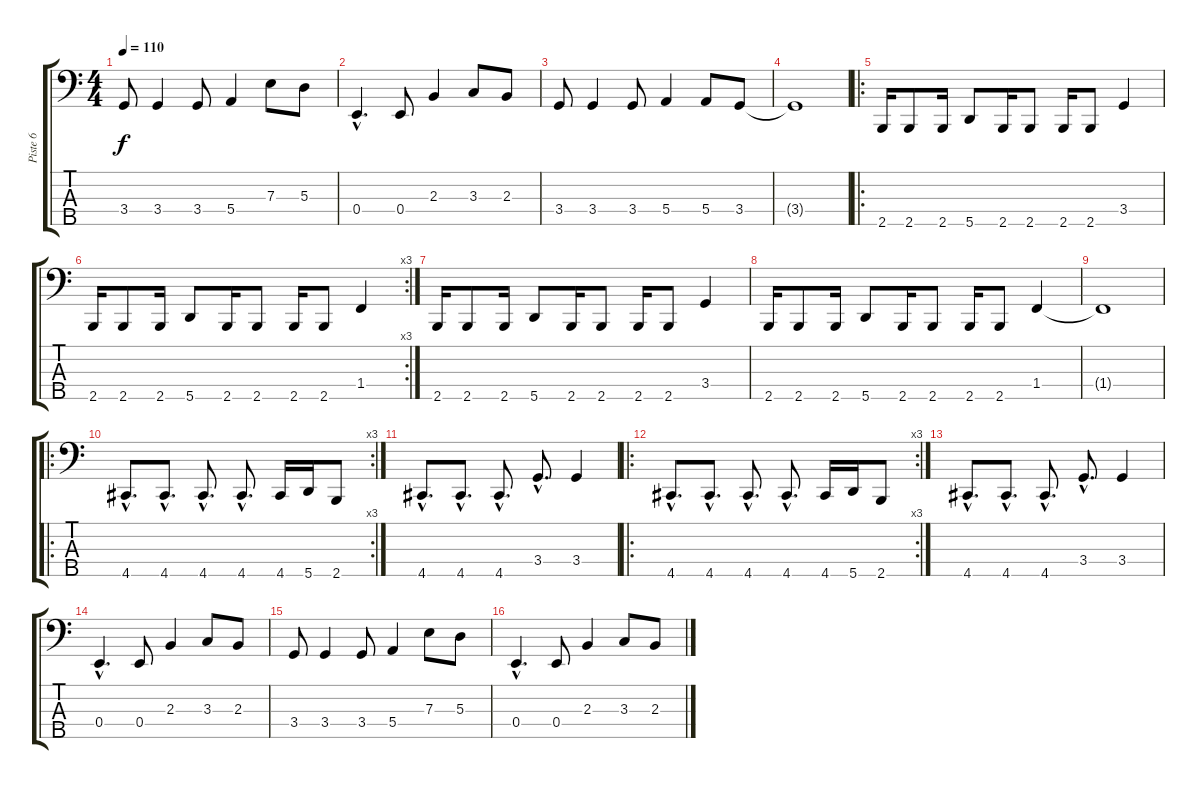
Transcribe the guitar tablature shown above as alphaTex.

\track ("Piste 6" "Piste 6") {instrument electricbasspick}
\staff {score tabs}
\tuning (G2 D2 A1 E1 A0) {hide}
\ts (4 4)
\tempo 110
\clef f4
\ks c
3.4.8{dy f} 3.4.4 3.4.8 5.4.4 7.3.8 5.3.8 |
0.4{hac}.4{d} 0.4.8 2.3.4 3.3.8 2.3.8 |
3.4.8 3.4.4 3.4.8 5.4.4 5.4.8 3.4.8 |
3.4{t}.1 |
\ro
2.5.16 2.5.8 2.5.16 5.5.8 2.5.16 2.5.8 2.5.16 2.5.8 3.4.4 |
\rc 3
2.5.16 2.5.8 2.5.16 5.5.8 2.5.16 2.5.8 2.5.16 2.5.8 1.4.4 |
2.5.16 2.5.8 2.5.16 5.5.8 2.5.16 2.5.8 2.5.16 2.5.8 3.4.4 |
2.5.16 2.5.8 2.5.16 5.5.8 2.5.16 2.5.8 2.5.16 2.5.8 1.4.4 |
1.4{t}.1 |
\ro
\rc 3
4.5{hac}.8{d} 4.5{hac}.8{d} 4.5{hac}.8{d} 4.5{hac}.8{d} 4.5.16 5.5.16 2.5.8 |
4.5{hac}.8{d} 4.5{hac}.8{d} 4.5{hac}.8{d} 3.4{hac}.8{d} 3.4.4 |
\ro
\rc 3
4.5{hac}.8{d} 4.5{hac}.8{d} 4.5{hac}.8{d} 4.5{hac}.8{d} 4.5.16 5.5.16 2.5.8 |
4.5{hac}.8{d} 4.5{hac}.8{d} 4.5{hac}.8{d} 3.4{hac}.8{d} 3.4.4 |
0.4{hac}.4{d} 0.4.8 2.3.4 3.3.8 2.3.8 |
3.4.8 3.4.4 3.4.8 5.4.4 7.3.8 5.3.8 |
0.4{hac}.4{d} 0.4.8 2.3.4 3.3.8 2.3.8
